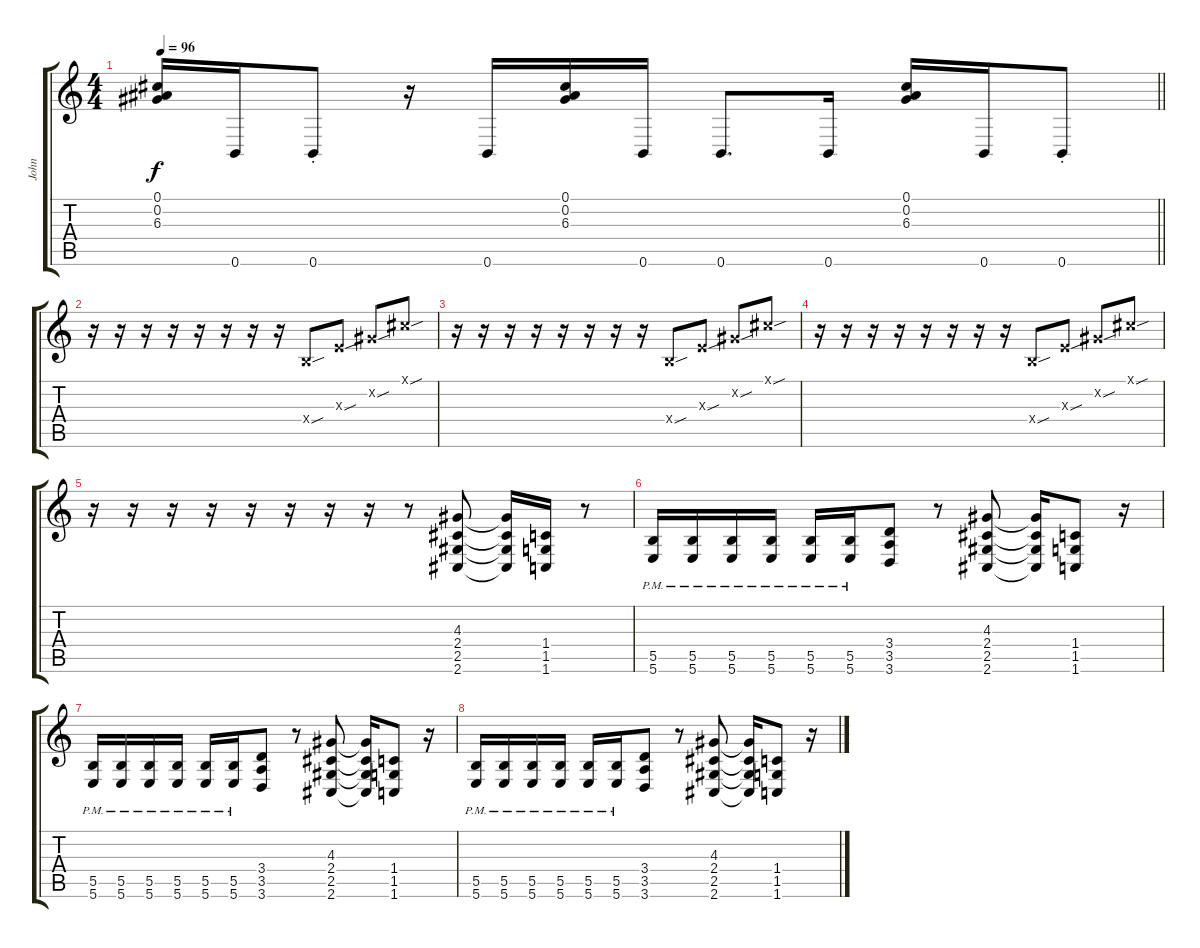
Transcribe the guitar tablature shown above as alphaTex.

\track ("John" "John") {instrument distortionguitar}
\staff {score tabs}
\tuning (Db4 Ab3 E3 B2 Gb2 B1) {hide}
\ts (4 4)
\tempo 96
\clef g2
\barLineRight lightlight
\ks c
(0.1 0.2 6.3).16{dy f} 0.6.16 0.6{st}.8 r.16 0.6.16 (0.1 0.2 6.3).16 0.6.16 0.6.8{d} 0.6.16 (0.1 0.2 6.3).16 0.6.16 0.6{st}.8 |
r.16 r.16 r.16 r.16 r.16 r.16 r.16 r.16 0.4{sou x}.8 0.3{sou x}.8 0.2{sou x}.8 0.1{sou x}.8 |
r.16 r.16 r.16 r.16 r.16 r.16 r.16 r.16 0.4{sou x}.8 0.3{sou x}.8 0.2{sou x}.8 0.1{sou x}.8 |
r.16 r.16 r.16 r.16 r.16 r.16 r.16 r.16 0.4{sou x}.8 0.3{sou x}.8 0.2{sou x}.8 0.1{sou x}.8 |
r.16 r.16 r.16 r.16 r.16 r.16 r.16 r.16 r.8 (4.3 2.4 2.5 2.6).8 (4.3{t} 2.4{t} 2.5{t} 2.6{t}).16 (1.4 1.5 1.6).16 r.8 |
(5.5{pm} 5.6{pm}).16 (5.5{pm} 5.6{pm}).16 (5.5{pm} 5.6{pm}).16 (5.5{pm} 5.6{pm}).16 (5.5{pm} 5.6{pm}).16 (5.5{pm} 5.6{pm}).16 (3.4 3.5 3.6).8 r.8 (4.3 2.4 2.5 2.6).8 (4.3{t} 2.4{t} 2.5{t} 2.6{t}).16 (1.4 1.5 1.6).8 r.16 |
(5.5{pm} 5.6{pm}).16 (5.5{pm} 5.6{pm}).16 (5.5{pm} 5.6{pm}).16 (5.5{pm} 5.6{pm}).16 (5.5{pm} 5.6{pm}).16 (5.5{pm} 5.6{pm}).16 (3.4 3.5 3.6).8 r.8 (4.3 2.4 2.5 2.6).8 (4.3{t} 2.4{t} 2.5{t} 2.6{t}).16 (1.4 1.5 1.6).8 r.16 |
(5.5{pm} 5.6{pm}).16 (5.5{pm} 5.6{pm}).16 (5.5{pm} 5.6{pm}).16 (5.5{pm} 5.6{pm}).16 (5.5{pm} 5.6{pm}).16 (5.5{pm} 5.6{pm}).16 (3.4 3.5 3.6).8 r.8 (4.3 2.4 2.5 2.6).8 (4.3{t} 2.4{t} 2.5{t} 2.6{t}).16 (1.4 1.5 1.6).8 r.16
